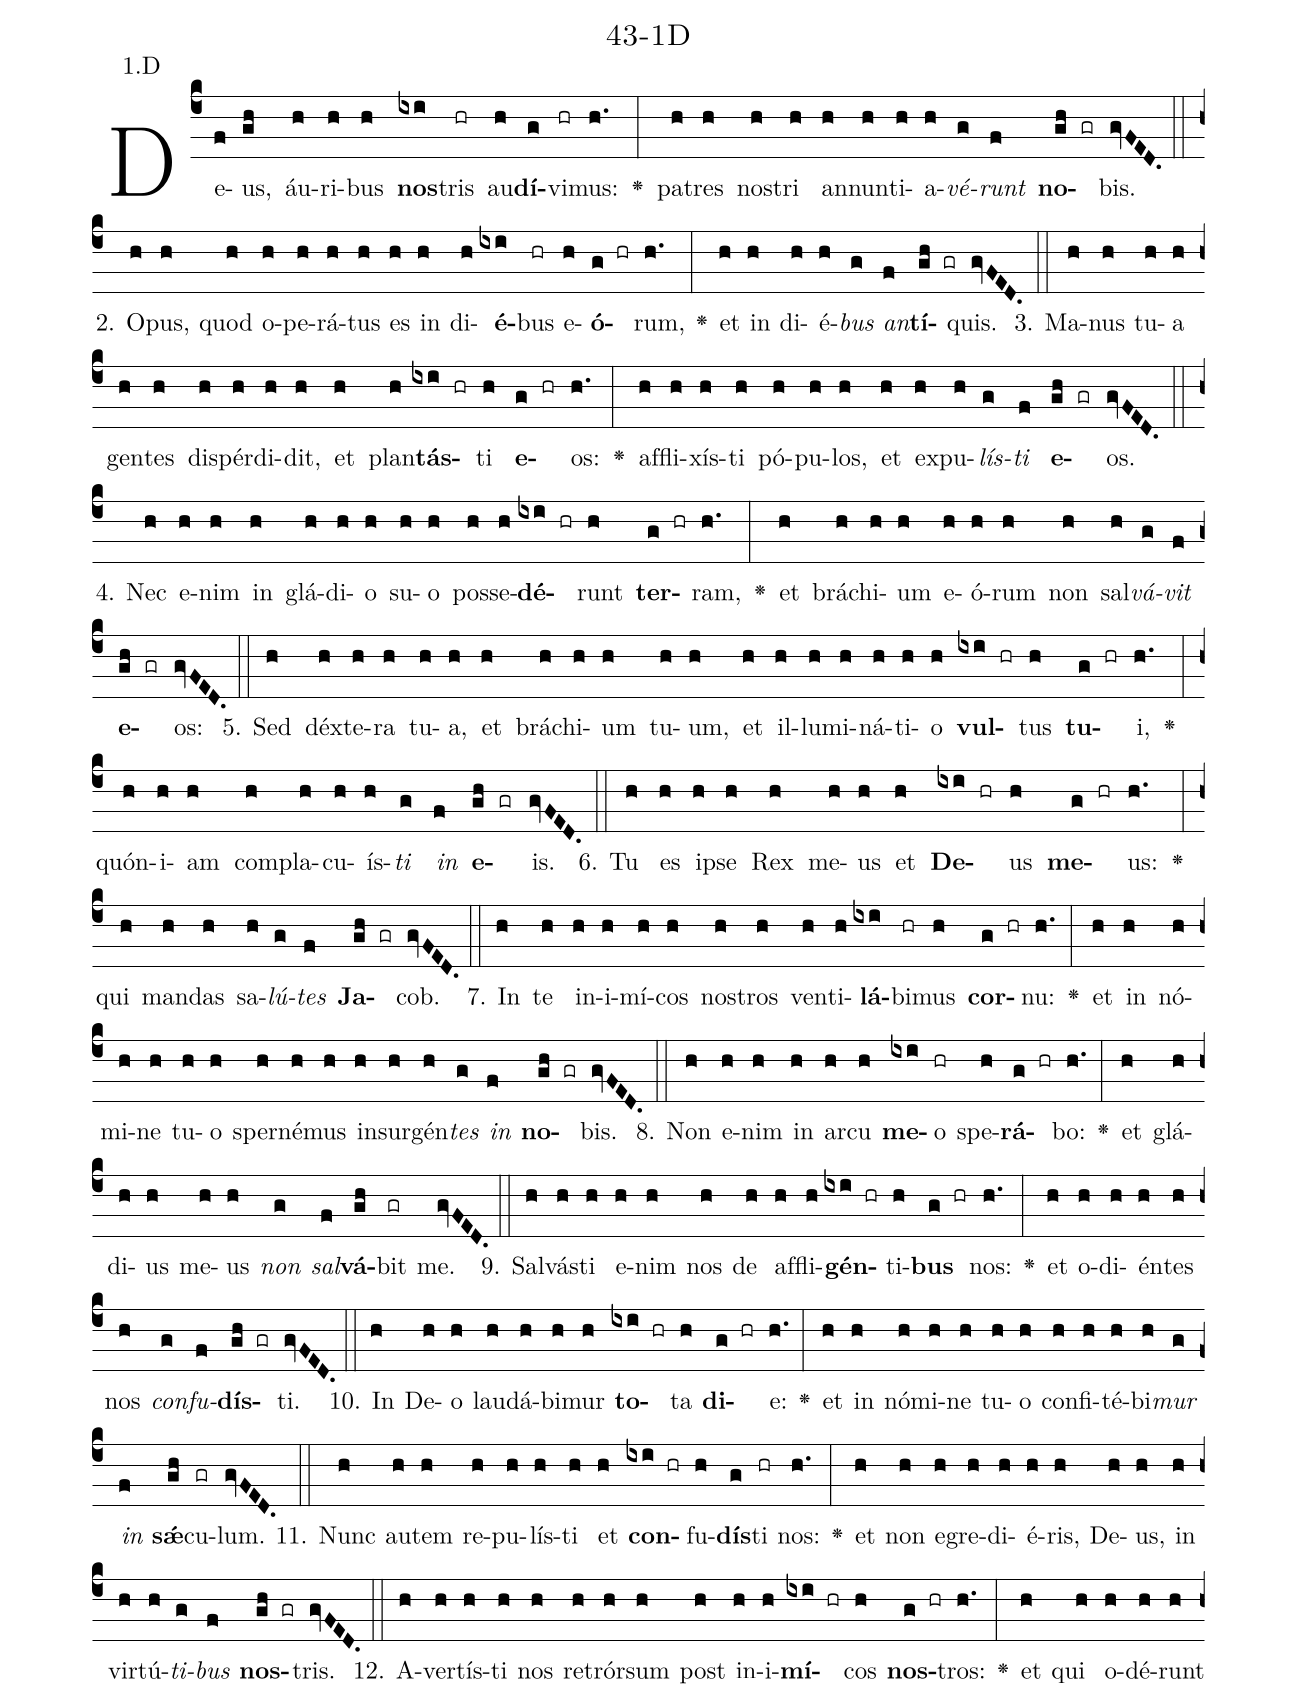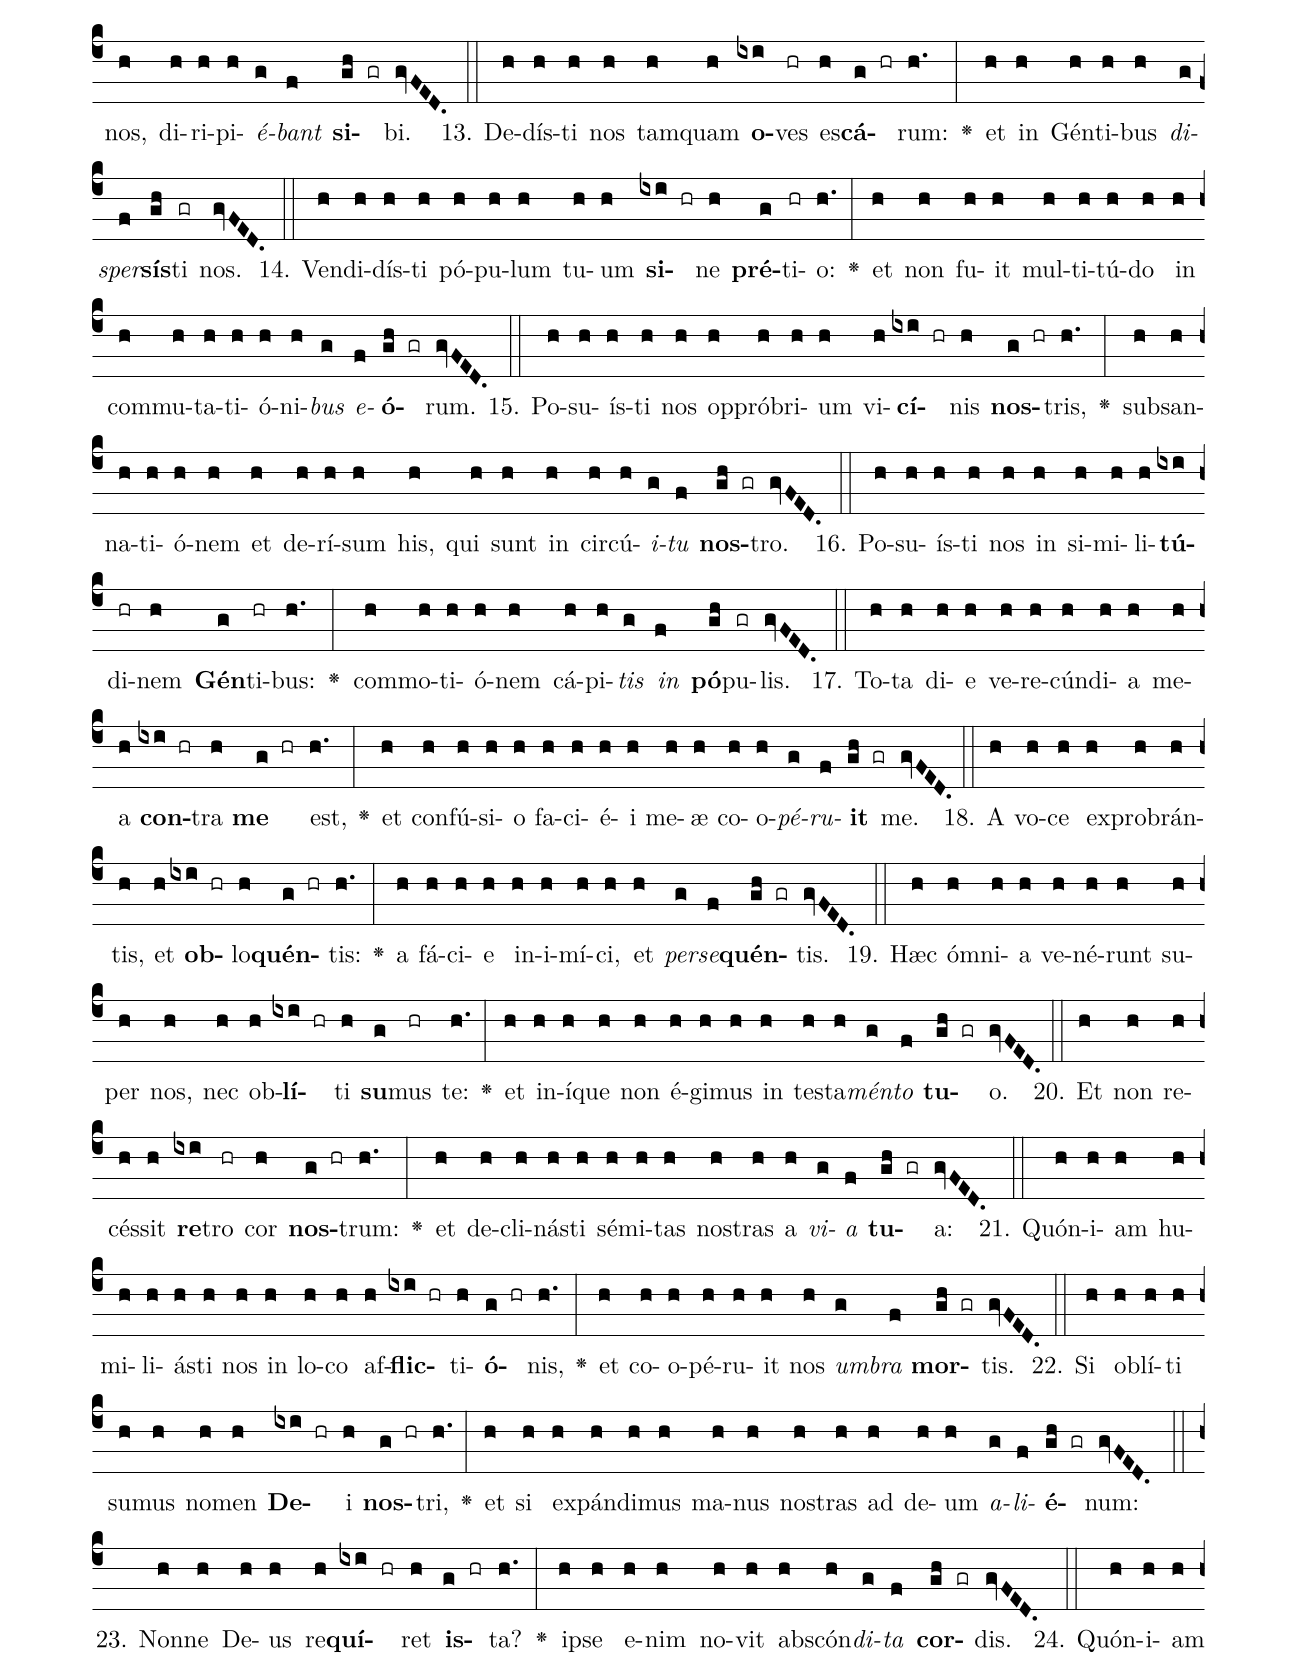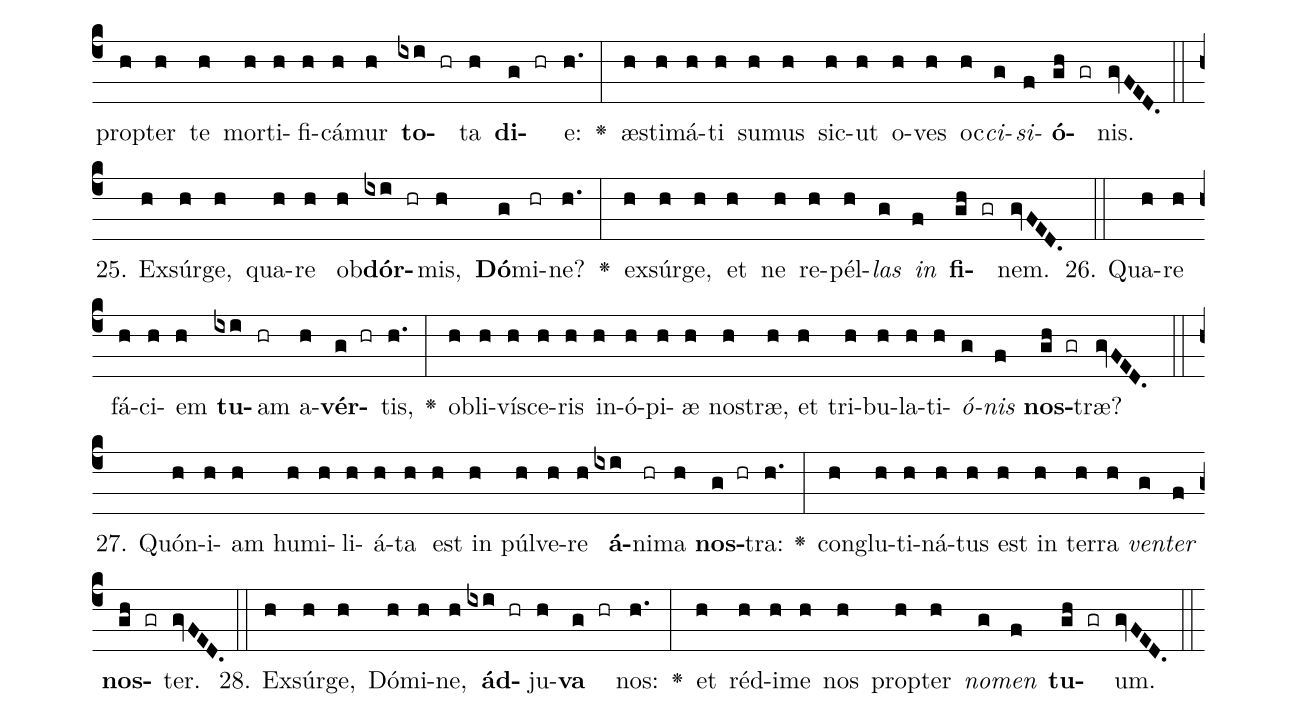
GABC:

name: 43-1D;
annotation: 1.D;
%%
(c4)De(f)us,(gh) áu(h)ri(h)bus(h) <b>nos</b>(ixi)tris(hr) au(h)<b>dí</b>(g)vi(hr)mus:(h.) <v>\greheightstar</v>(:) pa(h)tres(h) nos(h)tri(h) an(h)nun(h)ti(h)a(h)<i>vé</i>(g)<i>runt</i>(f) <b>no</b>(gh gr)bis.(gvFED.) (::)
2. O(h)pus,(h) quod(h) o(h)pe(h)rá(h)tus(h) es(h) in(h) di(h)<b>é</b>(ixi)bus(hr) e(h)<b>ó</b>(g hr)rum,(h.) <v>\greheightstar</v>(:) et(h) in(h) di(h)é(h)<i>bus</i>(g) <i>an</i>(f)<b>tí</b>(gh gr)quis.(gvFED.) (::)
3. Ma(h)nus(h) tu(h)a(h) gen(h)tes(h) dis(h)pér(h)di(h)dit,(h) et(h) plan(h)<b>tás</b>(ixi hr)ti(h) <b>e</b>(g hr)os:(h.) <v>\greheightstar</v>(:) af(h)fli(h)xís(h)ti(h) pó(h)pu(h)los,(h) et(h) ex(h)pu(h)<i>lís</i>(g)<i>ti</i>(f) <b>e</b>(gh gr)os.(gvFED.) (::)
4. Nec(h) e(h)nim(h) in(h) glá(h)di(h)o(h) su(h)o(h) pos(h)se(h)<b>dé</b>(ixi hr)runt(h) <b>ter</b>(g hr)ram,(h.) <v>\greheightstar</v>(:) et(h) brá(h)chi(h)um(h) e(h)ó(h)rum(h) non(h) sal(h)<i>vá</i>(g)<i>vit</i>(f) <b>e</b>(gh gr)os:(gvFED.) (::)
5. Sed(h) déx(h)te(h)ra(h) tu(h)a,(h) et(h) brá(h)chi(h)um(h) tu(h)um,(h) et(h) il(h)lu(h)mi(h)ná(h)ti(h)o(h) <b>vul</b>(ixi hr)tus(h) <b>tu</b>(g hr)i,(h.) <v>\greheightstar</v>(:) quón(h)i(h)am(h) com(h)pla(h)cu(h)ís(h)<i>ti</i>(g) <i>in</i>(f) <b>e</b>(gh gr)is.(gvFED.) (::)
6. Tu(h) es(h) ip(h)se(h) Rex(h) me(h)us(h) et(h) <b>De</b>(ixi hr)us(h) <b>me</b>(g hr)us:(h.) <v>\greheightstar</v>(:) qui(h) man(h)das(h) sa(h)<i>lú</i>(g)<i>tes</i>(f) <b>Ja</b>(gh gr)cob.(gvFED.) (::)
7. In(h) te(h) in(h)i(h)mí(h)cos(h) nos(h)tros(h) ven(h)ti(h)<b>lá</b>(ixi)bi(hr)mus(h) <b>cor</b>(g hr)nu:(h.) <v>\greheightstar</v>(:) et(h) in(h) nó(h)mi(h)ne(h) tu(h)o(h) sper(h)né(h)mus(h) in(h)sur(h)gén(h)<i>tes</i>(g) <i>in</i>(f) <b>no</b>(gh gr)bis.(gvFED.) (::)
8. Non(h) e(h)nim(h) in(h) ar(h)cu(h) <b>me</b>(ixi)o(hr) spe(h)<b>rá</b>(g hr)bo:(h.) <v>\greheightstar</v>(:) et(h) glá(h)di(h)us(h) me(h)us(h) <i>non</i>(g) <i>sal</i>(f)<b>vá</b>(gh)bit(gr) me.(gvFED.) (::)
9. Sal(h)vás(h)ti(h) e(h)nim(h) nos(h) de(h) af(h)fli(h)<b>gén</b>(ixi hr)ti(h)<b>bus</b>(g hr) nos:(h.) <v>\greheightstar</v>(:) et(h) o(h)di(h)én(h)tes(h) nos(h) <i>con</i>(g)<i>fu</i>(f)<b>dís</b>(gh gr)ti.(gvFED.) (::)
10. In(h) De(h)o(h) lau(h)dá(h)bi(h)mur(h) <b>to</b>(ixi hr)ta(h) <b>di</b>(g hr)e:(h.) <v>\greheightstar</v>(:) et(h) in(h) nó(h)mi(h)ne(h) tu(h)o(h) con(h)fi(h)té(h)bi(h)<i>mur</i>(g) <i>in</i>(f) <b>sǽ</b>(gh)cu(gr)lum.(gvFED.) (::)
11. Nunc(h) au(h)tem(h) re(h)pu(h)lís(h)ti(h) et(h) <b>con</b>(ixi hr)fu(h)<b>dís</b>(g)ti(hr) nos:(h.) <v>\greheightstar</v>(:) et(h) non(h) e(h)gre(h)di(h)é(h)ris,(h) De(h)us,(h) in(h) vir(h)tú(h)<i>ti</i>(g)<i>bus</i>(f) <b>nos</b>(gh gr)tris.(gvFED.) (::)
12. A(h)ver(h)tís(h)ti(h) nos(h) re(h)trór(h)sum(h) post(h) in(h)i(h)<b>mí</b>(ixi hr)cos(h) <b>nos</b>(g hr)tros:(h.) <v>\greheightstar</v>(:) et(h) qui(h) o(h)dé(h)runt(h) nos,(h) di(h)ri(h)pi(h)<i>é</i>(g)<i>bant</i>(f) <b>si</b>(gh gr)bi.(gvFED.) (::)
13. De(h)dís(h)ti(h) nos(h) tam(h)quam(h) <b>o</b>(ixi)ves(hr) es(h)<b>cá</b>(g hr)rum:(h.) <v>\greheightstar</v>(:) et(h) in(h) Gén(h)ti(h)bus(h) <i>di</i>(g)<i>sper</i>(f)<b>sís</b>(gh)ti(gr) nos.(gvFED.) (::)
14. Ven(h)di(h)dís(h)ti(h) pó(h)pu(h)lum(h) tu(h)um(h) <b>si</b>(ixi hr)ne(h) <b>pré</b>(g)ti(hr)o:(h.) <v>\greheightstar</v>(:) et(h) non(h) fu(h)it(h) mul(h)ti(h)tú(h)do(h) in(h) com(h)mu(h)ta(h)ti(h)ó(h)ni(h)<i>bus</i>(g) <i>e</i>(f)<b>ó</b>(gh gr)rum.(gvFED.) (::)
15. Po(h)su(h)ís(h)ti(h) nos(h) op(h)pró(h)bri(h)um(h) vi(h)<b>cí</b>(ixi hr)nis(h) <b>nos</b>(g hr)tris,(h.) <v>\greheightstar</v>(:) sub(h)san(h)na(h)ti(h)ó(h)nem(h) et(h) de(h)rí(h)sum(h) his,(h) qui(h) sunt(h) in(h) cir(h)cú(h)<i>i</i>(g)<i>tu</i>(f) <b>nos</b>(gh gr)tro.(gvFED.) (::)
16. Po(h)su(h)ís(h)ti(h) nos(h) in(h) si(h)mi(h)li(h)<b>tú</b>(ixi)di(hr)nem(h) <b>Gén</b>(g)ti(hr)bus:(h.) <v>\greheightstar</v>(:) com(h)mo(h)ti(h)ó(h)nem(h) cá(h)pi(h)<i>tis</i>(g) <i>in</i>(f) <b>pó</b>(gh)pu(gr)lis.(gvFED.) (::)
17. To(h)ta(h) di(h)e(h) ve(h)re(h)cún(h)di(h)a(h) me(h)a(h) <b>con</b>(ixi hr)tra(h) <b>me</b>(g hr) est,(h.) <v>\greheightstar</v>(:) et(h) con(h)fú(h)si(h)o(h) fa(h)ci(h)é(h)i(h) me(h)æ(h) co(h)o(h)<i>pé</i>(g)<i>ru</i>(f)<b>it</b>(gh gr) me.(gvFED.) (::)
18. A(h) vo(h)ce(h) ex(h)pro(h)brán(h)tis,(h) et(h) <b>ob</b>(ixi hr)lo(h)<b>quén</b>(g hr)tis:(h.) <v>\greheightstar</v>(:) a(h) fá(h)ci(h)e(h) in(h)i(h)mí(h)ci,(h) et(h) <i>per</i>(g)<i>se</i>(f)<b>quén</b>(gh gr)tis.(gvFED.) (::)
19. Hæc(h) óm(h)ni(h)a(h) ve(h)né(h)runt(h) su(h)per(h) nos,(h) nec(h) ob(h)<b>lí</b>(ixi hr)ti(h) <b>su</b>(g)mus(hr) te:(h.) <v>\greheightstar</v>(:) et(h) in(h)í(h)que(h) non(h) é(h)gi(h)mus(h) in(h) tes(h)ta(h)<i>mén</i>(g)<i>to</i>(f) <b>tu</b>(gh gr)o.(gvFED.) (::)
20. Et(h) non(h) re(h)cés(h)sit(h) <b>re</b>(ixi)tro(hr) cor(h) <b>nos</b>(g hr)trum:(h.) <v>\greheightstar</v>(:) et(h) de(h)cli(h)nás(h)ti(h) sé(h)mi(h)tas(h) nos(h)tras(h) a(h) <i>vi</i>(g)<i>a</i>(f) <b>tu</b>(gh gr)a:(gvFED.) (::)
21. Quón(h)i(h)am(h) hu(h)mi(h)li(h)ás(h)ti(h) nos(h) in(h) lo(h)co(h) af(h)<b>flic</b>(ixi hr)ti(h)<b>ó</b>(g hr)nis,(h.) <v>\greheightstar</v>(:) et(h) co(h)o(h)pé(h)ru(h)it(h) nos(h) <i>um</i>(g)<i>bra</i>(f) <b>mor</b>(gh gr)tis.(gvFED.) (::)
22. Si(h) ob(h)lí(h)ti(h) su(h)mus(h) no(h)men(h) <b>De</b>(ixi hr)i(h) <b>nos</b>(g hr)tri,(h.) <v>\greheightstar</v>(:) et(h) si(h) ex(h)pán(h)di(h)mus(h) ma(h)nus(h) nos(h)tras(h) ad(h) de(h)um(h) <i>a</i>(g)<i>li</i>(f)<b>é</b>(gh gr)num:(gvFED.) (::)
23. Non(h)ne(h) De(h)us(h) re(h)<b>quí</b>(ixi hr)ret(h) <b>is</b>(g hr)ta?(h.) <v>\greheightstar</v>(:) ip(h)se(h) e(h)nim(h) no(h)vit(h) abs(h)cón(h)<i>di</i>(g)<i>ta</i>(f) <b>cor</b>(gh gr)dis.(gvFED.) (::)
24. Quón(h)i(h)am(h) prop(h)ter(h) te(h) mor(h)ti(h)fi(h)cá(h)mur(h) <b>to</b>(ixi hr)ta(h) <b>di</b>(g hr)e:(h.) <v>\greheightstar</v>(:) æs(h)ti(h)má(h)ti(h) su(h)mus(h) sic(h)ut(h) o(h)ves(h) oc(h)<i>ci</i>(g)<i>si</i>(f)<b>ó</b>(gh gr)nis.(gvFED.) (::)
25. Ex(h)súr(h)ge,(h) qua(h)re(h) ob(h)<b>dór</b>(ixi hr)mis,(h) <b>Dó</b>(g)mi(hr)ne?(h.) <v>\greheightstar</v>(:) ex(h)súr(h)ge,(h) et(h) ne(h) re(h)pél(h)<i>las</i>(g) <i>in</i>(f) <b>fi</b>(gh gr)nem.(gvFED.) (::)
26. Qua(h)re(h) fá(h)ci(h)em(h) <b>tu</b>(ixi)am(hr) a(h)<b>vér</b>(g hr)tis,(h.) <v>\greheightstar</v>(:) ob(h)li(h)ví(h)sce(h)ris(h) in(h)ó(h)pi(h)æ(h) nos(h)træ,(h) et(h) tri(h)bu(h)la(h)ti(h)<i>ó</i>(g)<i>nis</i>(f) <b>nos</b>(gh gr)træ?(gvFED.) (::)
27. Quón(h)i(h)am(h) hu(h)mi(h)li(h)á(h)ta(h) est(h) in(h) púl(h)ve(h)re(h) <b>á</b>(ixi)ni(hr)ma(h) <b>nos</b>(g hr)tra:(h.) <v>\greheightstar</v>(:) con(h)glu(h)ti(h)ná(h)tus(h) est(h) in(h) ter(h)ra(h) <i>ven</i>(g)<i>ter</i>(f) <b>nos</b>(gh gr)ter.(gvFED.) (::)
28. Ex(h)súr(h)ge,(h) Dó(h)mi(h)ne,(h) <b>ád</b>(ixi hr)ju(h)<b>va</b>(g hr) nos:(h.) <v>\greheightstar</v>(:) et(h) réd(h)i(h)me(h) nos(h) prop(h)ter(h) <i>no</i>(g)<i>men</i>(f) <b>tu</b>(gh gr)um.(gvFED.) (::)
